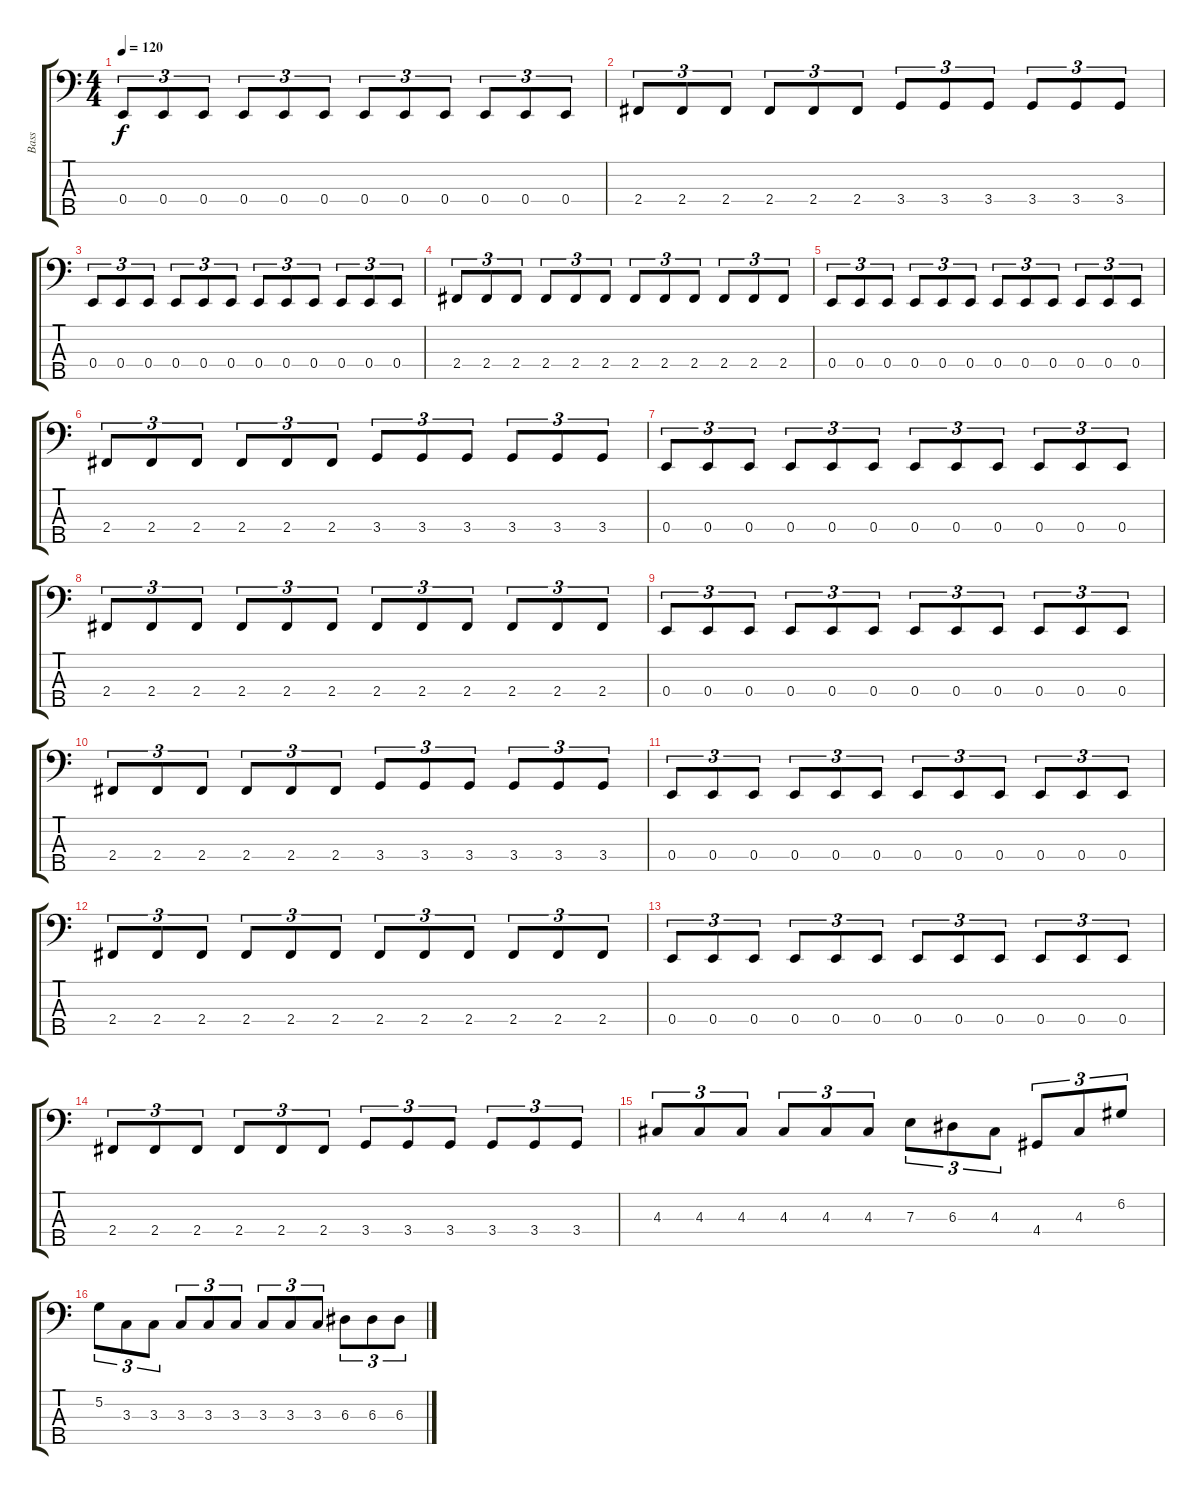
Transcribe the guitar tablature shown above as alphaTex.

\track ("Bass" "Bass") {instrument electricbassfinger}
\staff {score tabs}
\tuning (G2 D2 A1 E1 B0) {hide}
\ts (4 4)
\tempo 120
\clef f4
\ks c
0.4.8{tu (3 2) dy f} 0.4.8{tu (3 2)} 0.4.8{tu (3 2)} 0.4.8{tu (3 2)} 0.4.8{tu (3 2)} 0.4.8{tu (3 2)} 0.4.8{tu (3 2)} 0.4.8{tu (3 2)} 0.4.8{tu (3 2)} 0.4.8{tu (3 2)} 0.4.8{tu (3 2)} 0.4.8{tu (3 2)} |
2.4.8{tu (3 2)} 2.4.8{tu (3 2)} 2.4.8{tu (3 2)} 2.4.8{tu (3 2)} 2.4.8{tu (3 2)} 2.4.8{tu (3 2)} 3.4.8{tu (3 2)} 3.4.8{tu (3 2)} 3.4.8{tu (3 2)} 3.4.8{tu (3 2)} 3.4.8{tu (3 2)} 3.4.8{tu (3 2)} |
0.4.8{tu (3 2)} 0.4.8{tu (3 2)} 0.4.8{tu (3 2)} 0.4.8{tu (3 2)} 0.4.8{tu (3 2)} 0.4.8{tu (3 2)} 0.4.8{tu (3 2)} 0.4.8{tu (3 2)} 0.4.8{tu (3 2)} 0.4.8{tu (3 2)} 0.4.8{tu (3 2)} 0.4.8{tu (3 2)} |
2.4.8{tu (3 2)} 2.4.8{tu (3 2)} 2.4.8{tu (3 2)} 2.4.8{tu (3 2)} 2.4.8{tu (3 2)} 2.4.8{tu (3 2)} 2.4.8{tu (3 2)} 2.4.8{tu (3 2)} 2.4.8{tu (3 2)} 2.4.8{tu (3 2)} 2.4.8{tu (3 2)} 2.4.8{tu (3 2)} |
0.4.8{tu (3 2)} 0.4.8{tu (3 2)} 0.4.8{tu (3 2)} 0.4.8{tu (3 2)} 0.4.8{tu (3 2)} 0.4.8{tu (3 2)} 0.4.8{tu (3 2)} 0.4.8{tu (3 2)} 0.4.8{tu (3 2)} 0.4.8{tu (3 2)} 0.4.8{tu (3 2)} 0.4.8{tu (3 2)} |
2.4.8{tu (3 2)} 2.4.8{tu (3 2)} 2.4.8{tu (3 2)} 2.4.8{tu (3 2)} 2.4.8{tu (3 2)} 2.4.8{tu (3 2)} 3.4.8{tu (3 2)} 3.4.8{tu (3 2)} 3.4.8{tu (3 2)} 3.4.8{tu (3 2)} 3.4.8{tu (3 2)} 3.4.8{tu (3 2)} |
0.4.8{tu (3 2)} 0.4.8{tu (3 2)} 0.4.8{tu (3 2)} 0.4.8{tu (3 2)} 0.4.8{tu (3 2)} 0.4.8{tu (3 2)} 0.4.8{tu (3 2)} 0.4.8{tu (3 2)} 0.4.8{tu (3 2)} 0.4.8{tu (3 2)} 0.4.8{tu (3 2)} 0.4.8{tu (3 2)} |
2.4.8{tu (3 2)} 2.4.8{tu (3 2)} 2.4.8{tu (3 2)} 2.4.8{tu (3 2)} 2.4.8{tu (3 2)} 2.4.8{tu (3 2)} 2.4.8{tu (3 2)} 2.4.8{tu (3 2)} 2.4.8{tu (3 2)} 2.4.8{tu (3 2)} 2.4.8{tu (3 2)} 2.4.8{tu (3 2)} |
0.4.8{tu (3 2)} 0.4.8{tu (3 2)} 0.4.8{tu (3 2)} 0.4.8{tu (3 2)} 0.4.8{tu (3 2)} 0.4.8{tu (3 2)} 0.4.8{tu (3 2)} 0.4.8{tu (3 2)} 0.4.8{tu (3 2)} 0.4.8{tu (3 2)} 0.4.8{tu (3 2)} 0.4.8{tu (3 2)} |
2.4.8{tu (3 2)} 2.4.8{tu (3 2)} 2.4.8{tu (3 2)} 2.4.8{tu (3 2)} 2.4.8{tu (3 2)} 2.4.8{tu (3 2)} 3.4.8{tu (3 2)} 3.4.8{tu (3 2)} 3.4.8{tu (3 2)} 3.4.8{tu (3 2)} 3.4.8{tu (3 2)} 3.4.8{tu (3 2)} |
0.4.8{tu (3 2)} 0.4.8{tu (3 2)} 0.4.8{tu (3 2)} 0.4.8{tu (3 2)} 0.4.8{tu (3 2)} 0.4.8{tu (3 2)} 0.4.8{tu (3 2)} 0.4.8{tu (3 2)} 0.4.8{tu (3 2)} 0.4.8{tu (3 2)} 0.4.8{tu (3 2)} 0.4.8{tu (3 2)} |
2.4.8{tu (3 2)} 2.4.8{tu (3 2)} 2.4.8{tu (3 2)} 2.4.8{tu (3 2)} 2.4.8{tu (3 2)} 2.4.8{tu (3 2)} 2.4.8{tu (3 2)} 2.4.8{tu (3 2)} 2.4.8{tu (3 2)} 2.4.8{tu (3 2)} 2.4.8{tu (3 2)} 2.4.8{tu (3 2)} |
0.4.8{tu (3 2)} 0.4.8{tu (3 2)} 0.4.8{tu (3 2)} 0.4.8{tu (3 2)} 0.4.8{tu (3 2)} 0.4.8{tu (3 2)} 0.4.8{tu (3 2)} 0.4.8{tu (3 2)} 0.4.8{tu (3 2)} 0.4.8{tu (3 2)} 0.4.8{tu (3 2)} 0.4.8{tu (3 2)} |
2.4.8{tu (3 2)} 2.4.8{tu (3 2)} 2.4.8{tu (3 2)} 2.4.8{tu (3 2)} 2.4.8{tu (3 2)} 2.4.8{tu (3 2)} 3.4.8{tu (3 2)} 3.4.8{tu (3 2)} 3.4.8{tu (3 2)} 3.4.8{tu (3 2)} 3.4.8{tu (3 2)} 3.4.8{tu (3 2)} |
4.3.8{tu (3 2)} 4.3.8{tu (3 2)} 4.3.8{tu (3 2)} 4.3.8{tu (3 2)} 4.3.8{tu (3 2)} 4.3.8{tu (3 2)} 7.3.8{tu (3 2)} 6.3.8{tu (3 2)} 4.3.8{tu (3 2)} 4.4.8{tu (3 2)} 4.3.8{tu (3 2)} 6.2.8{tu (3 2)} |
5.2.8{tu (3 2)} 3.3.8{tu (3 2)} 3.3.8{tu (3 2)} 3.3.8{tu (3 2)} 3.3.8{tu (3 2)} 3.3.8{tu (3 2)} 3.3.8{tu (3 2)} 3.3.8{tu (3 2)} 3.3.8{tu (3 2)} 6.3.8{tu (3 2)} 6.3.8{tu (3 2)} 6.3.8{tu (3 2)}
